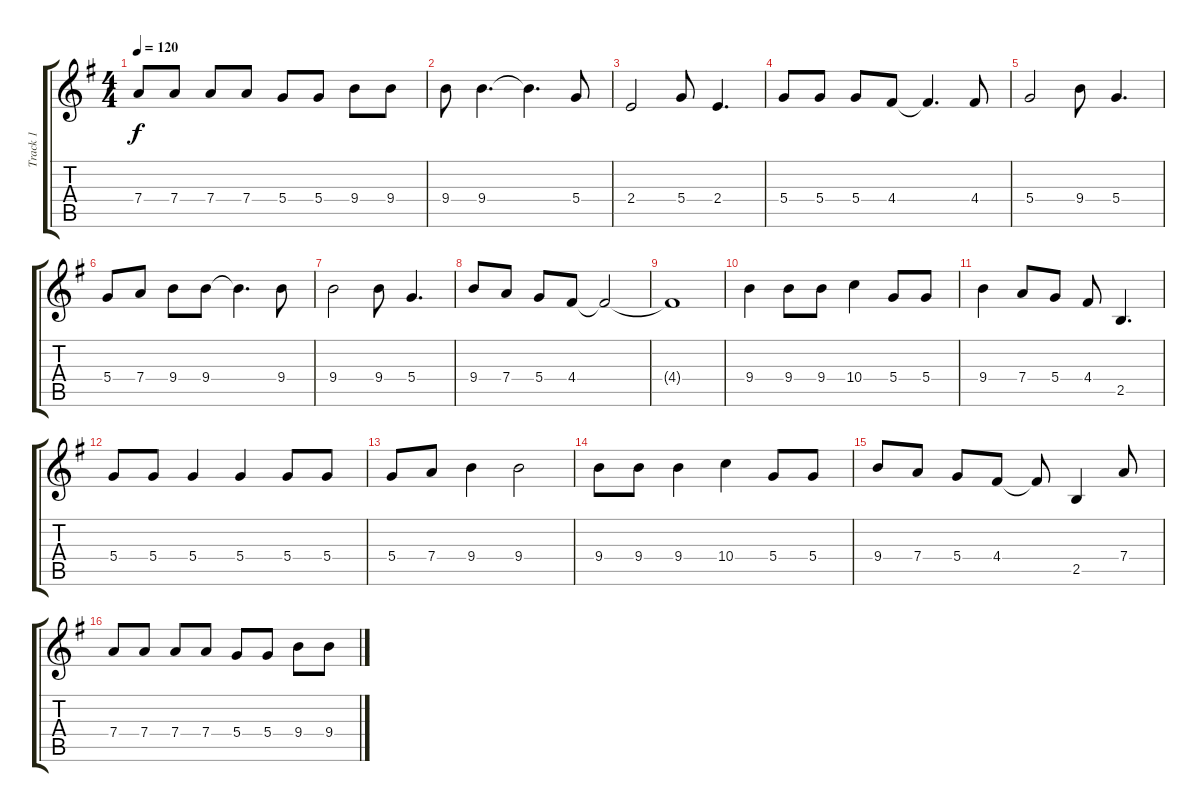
\track ("Track 1" "Track 1") {instrument distortionguitar}
\staff {score tabs}
\tuning (E4 B3 G3 D3 A2 E2) {hide}
\ts (4 4)
\tempo 120
\clef g2
\ks eminor
7.4.8{dy f} 7.4.8 7.4.8 7.4.8 5.4.8 5.4.8 9.4.8 9.4.8 |
9.4.8 9.4.4{d} 9.4{t}.4{d} 5.4.8 |
2.4.2 5.4.8 2.4.4{d} |
5.4.8 5.4.8 5.4.8 4.4.8 4.4{t}.4{d} 4.4.8 |
5.4.2 9.4.8 5.4.4{d} |
5.4.8 7.4.8 9.4.8 9.4.8 9.4{t}.4{d} 9.4.8 |
9.4.2 9.4.8 5.4.4{d} |
9.4.8 7.4.8 5.4.8 4.4.8 4.4{t}.2 |
4.4{t}.1 |
9.4.4 9.4.8 9.4.8 10.4.4 5.4.8 5.4.8 |
9.4.4 7.4.8 5.4.8 4.4.8 2.5.4{d} |
5.4.8 5.4.8 5.4.4 5.4.4 5.4.8 5.4.8 |
5.4.8 7.4.8 9.4.4 9.4.2 |
9.4.8 9.4.8 9.4.4 10.4.4 5.4.8 5.4.8 |
9.4.8 7.4.8 5.4.8 4.4.8 4.4{t}.8 2.5.4 7.4.8 |
7.4.8 7.4.8 7.4.8 7.4.8 5.4.8 5.4.8 9.4.8 9.4.8
